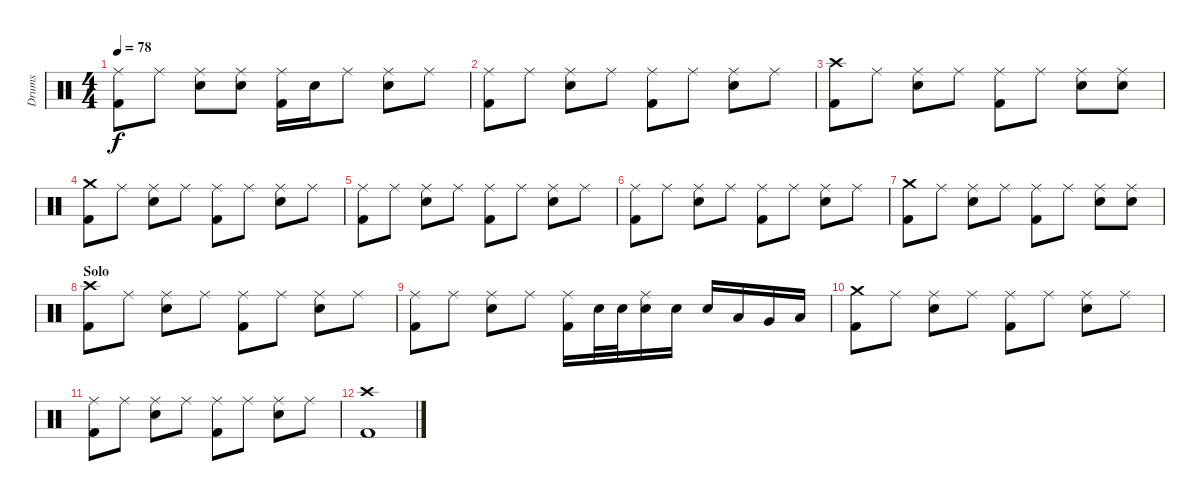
\track ("Drums" "Drums") {instrument percussion}
\staff {score}
\articulation defaults
\ts (4 4)
\tempo 78
\clef neutral
\ks c
("Ride (middle)" "Kick (hit) 2").8{dy f} "Ride (middle)".8 ("Ride (middle)" "Snare (hit) 2").8 ("Ride (middle)" "Snare (hit) 2").8 ("Ride (middle)" "Kick (hit) 2").16 "Snare (hit) 2".16 "Ride (middle)".8 ("Ride (middle)" "Snare (hit) 2").8 "Ride (middle)".8 |
("Ride (middle)" "Kick (hit) 2").8 "Ride (middle)".8 ("Ride (middle)" "Snare (hit) 2").8 "Ride (middle)".8 ("Ride (middle)" "Kick (hit) 2").8 "Ride (middle)".8 ("Ride (middle)" "Snare (hit) 2").8 "Ride (middle)".8 |
("Crash high (hit)" "Kick (hit) 2").8 "Ride (middle)".8 ("Ride (middle)" "Snare (hit) 2").8 "Ride (middle)".8 ("Ride (middle)" "Kick (hit) 2").8 "Ride (middle)".8 ("Ride (middle)" "Snare (hit) 2").8 ("Ride (middle)" "Snare (hit) 2").8 |
("Crash medium (hit)" "Kick (hit) 2").8 "Ride (middle)".8 ("Ride (middle)" "Snare (hit) 2").8 "Ride (middle)".8 ("Ride (middle)" "Kick (hit) 2").8 "Ride (middle)".8 ("Ride (middle)" "Snare (hit) 2").8 "Ride (middle)".8 |
("Ride (middle)" "Kick (hit) 2").8 "Ride (middle)".8 ("Ride (middle)" "Snare (hit) 2").8 "Ride (middle)".8 ("Ride (middle)" "Kick (hit) 2").8 "Ride (middle)".8 ("Ride (middle)" "Snare (hit) 2").8 "Ride (middle)".8 |
("Ride (middle)" "Kick (hit) 2").8 "Ride (middle)".8 ("Ride (middle)" "Snare (hit) 2").8 "Ride (middle)".8 ("Ride (middle)" "Kick (hit) 2").8 "Ride (middle)".8 ("Ride (middle)" "Snare (hit) 2").8 "Ride (middle)".8 |
("Crash medium (hit)" "Kick (hit) 2").8 "Ride (middle)".8 ("Ride (middle)" "Snare (hit) 2").8 "Ride (middle)".8 ("Ride (middle)" "Kick (hit) 2").8 "Ride (middle)".8 ("Ride (middle)" "Snare (hit) 2").8 ("Ride (middle)" "Snare (hit) 2").8 |
\section ("" "Solo")
("Crash high (hit)" "Kick (hit) 2").8 "Ride (middle)".8 ("Ride (middle)" "Snare (hit) 2").8 "Ride (middle)".8 ("Ride (middle)" "Kick (hit) 2").8 "Ride (middle)".8 ("Ride (middle)" "Snare (hit) 2").8 "Ride (middle)".8 |
("Ride (middle)" "Kick (hit) 2").8 "Ride (middle)".8 ("Ride (middle)" "Snare (hit) 2").8 "Ride (middle)".8 ("Ride (middle)" "Kick (hit) 2").16 "Snare (hit) 2".32 "Snare (hit) 2".32 ("Ride (middle)" "Snare (hit) 2").16 "Snare (hit) 2".16 "Snare (hit) 2".16 "Low Tom (hit)".16 "Very Low Tom (hit)".16 "Low Floor Tom (hit)".16 |
("Crash medium (hit)" "Kick (hit) 2").8 "Ride (middle)".8 ("Ride (middle)" "Snare (hit) 2").8 "Ride (middle)".8 ("Ride (middle)" "Kick (hit) 2").8 "Ride (middle)".8 ("Ride (middle)" "Snare (hit) 2").8 "Ride (middle)".8 |
("Ride (middle)" "Kick (hit) 2").8 "Ride (middle)".8 ("Ride (middle)" "Snare (hit) 2").8 "Ride (middle)".8 ("Ride (middle)" "Kick (hit) 2").8 "Ride (middle)".8 ("Ride (middle)" "Snare (hit) 2").8 "Ride (middle)".8 |
("Crash high (hit)" "Kick (hit) 2").1
